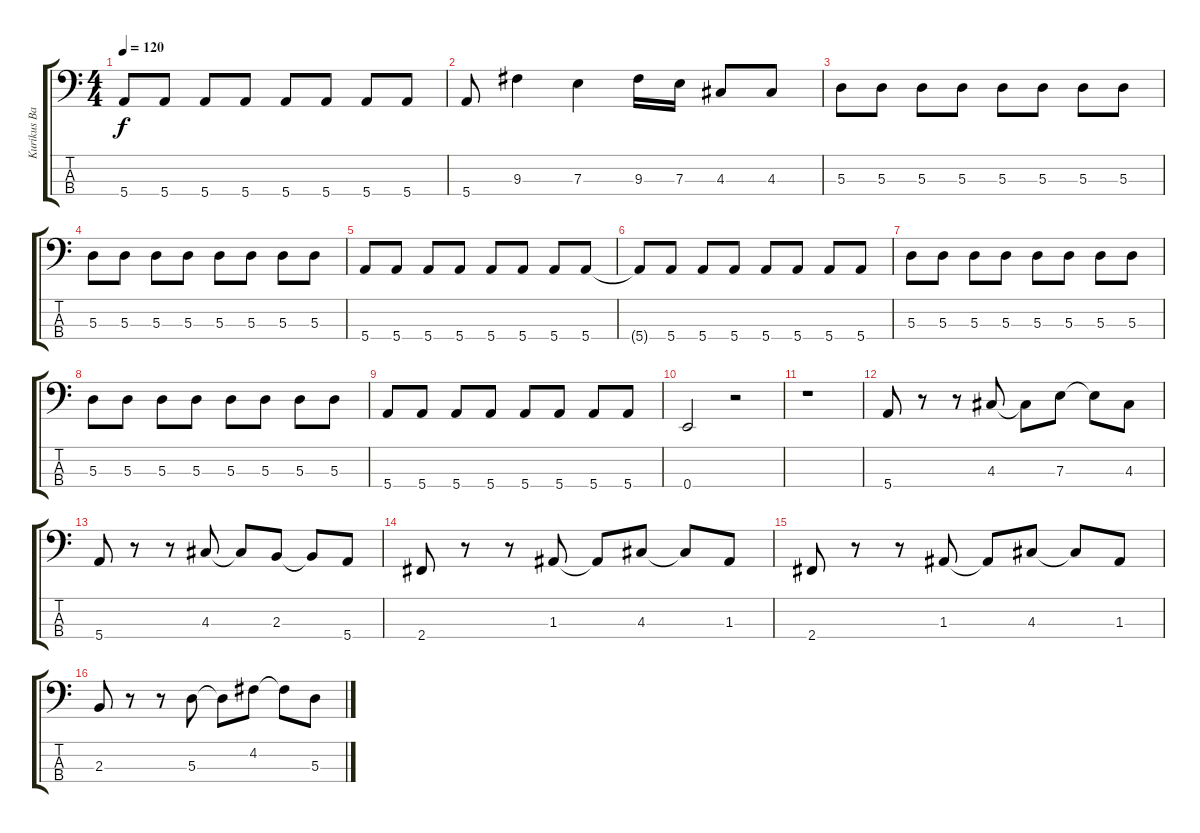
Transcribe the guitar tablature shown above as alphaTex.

\track ("Kurikus Bass" "Kurikus Ba") {instrument electricbasspick}
\staff {score tabs}
\tuning (G2 D2 A1 E1) {hide}
\ts (4 4)
\tempo 120
\clef f4
\ks c
5.4.8{dy f} 5.4.8 5.4.8 5.4.8 5.4.8 5.4.8 5.4.8 5.4.8 |
5.4.8 9.3.4 7.3.4 9.3.16 7.3.16 4.3.8 4.3.8 |
5.3.8 5.3.8 5.3.8 5.3.8 5.3.8 5.3.8 5.3.8 5.3.8 |
5.3.8 5.3.8 5.3.8 5.3.8 5.3.8 5.3.8 5.3.8 5.3.8 |
5.4.8 5.4.8 5.4.8 5.4.8 5.4.8 5.4.8 5.4.8 5.4.8 |
5.4{t}.8 5.4.8 5.4.8 5.4.8 5.4.8 5.4.8 5.4.8 5.4.8 |
5.3.8 5.3.8 5.3.8 5.3.8 5.3.8 5.3.8 5.3.8 5.3.8 |
5.3.8 5.3.8 5.3.8 5.3.8 5.3.8 5.3.8 5.3.8 5.3.8 |
5.4.8 5.4.8 5.4.8 5.4.8 5.4.8 5.4.8 5.4.8 5.4.8 |
0.4.2 r.2 |
r.1 |
5.4.8 r.8 r.8 4.3.8 4.3{t}.8 7.3.8 7.3{t}.8 4.3.8 |
5.4.8 r.8 r.8 4.3.8 4.3{t}.8 2.3.8 2.3{t}.8 5.4.8 |
2.4.8 r.8 r.8 1.3.8 1.3{t}.8 4.3.8 4.3{t}.8 1.3.8 |
2.4.8 r.8 r.8 1.3.8 1.3{t}.8 4.3.8 4.3{t}.8 1.3.8 |
2.3.8 r.8 r.8 5.3.8 5.3{t}.8 4.2.8 4.2{t}.8 5.3.8
